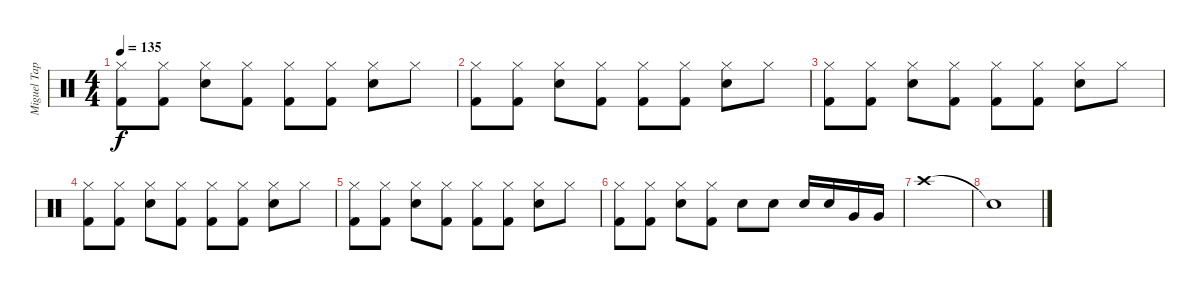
\track ("Miguel Tapia" "Miguel Tap") {instrument percussion}
\staff {score}
\articulation defaults
\ts (4 4)
\tempo 135
\clef neutral
\ks c
("Hi-Hat (closed)" "Kick (hit) 2").8{dy f} ("Hi-Hat (closed)" "Kick (hit) 2").8 ("Hi-Hat (closed)" "Snare (hit) 2").8 ("Hi-Hat (closed)" "Kick (hit) 2").8 ("Hi-Hat (closed)" "Kick (hit) 2").8 ("Hi-Hat (closed)" "Kick (hit) 2").8 ("Hi-Hat (closed)" "Snare (hit) 2").8 "Hi-Hat (closed)".8 |
("Hi-Hat (closed)" "Kick (hit) 2").8 ("Hi-Hat (closed)" "Kick (hit) 2").8 ("Hi-Hat (closed)" "Snare (hit) 2").8 ("Hi-Hat (closed)" "Kick (hit) 2").8 ("Hi-Hat (closed)" "Kick (hit) 2").8 ("Hi-Hat (closed)" "Kick (hit) 2").8 ("Hi-Hat (closed)" "Snare (hit) 2").8 "Hi-Hat (closed)".8 |
("Hi-Hat (closed)" "Kick (hit) 2").8 ("Hi-Hat (closed)" "Kick (hit) 2").8 ("Hi-Hat (closed)" "Snare (hit) 2").8 ("Hi-Hat (closed)" "Kick (hit) 2").8 ("Hi-Hat (closed)" "Kick (hit) 2").8 ("Hi-Hat (closed)" "Kick (hit) 2").8 ("Hi-Hat (closed)" "Snare (hit) 2").8 "Hi-Hat (closed)".8 |
("Hi-Hat (closed)" "Kick (hit) 2").8 ("Hi-Hat (closed)" "Kick (hit) 2").8 ("Hi-Hat (closed)" "Snare (hit) 2").8 ("Hi-Hat (closed)" "Kick (hit) 2").8 ("Hi-Hat (closed)" "Kick (hit) 2").8 ("Hi-Hat (closed)" "Kick (hit) 2").8 ("Hi-Hat (closed)" "Snare (hit) 2").8 "Hi-Hat (closed)".8 |
("Hi-Hat (closed)" "Kick (hit) 2").8 ("Hi-Hat (closed)" "Kick (hit) 2").8 ("Hi-Hat (closed)" "Snare (hit) 2").8 ("Hi-Hat (closed)" "Kick (hit) 2").8 ("Hi-Hat (closed)" "Kick (hit) 2").8 ("Hi-Hat (closed)" "Kick (hit) 2").8 ("Hi-Hat (closed)" "Snare (hit) 2").8 "Hi-Hat (closed)".8 |
("Hi-Hat (closed)" "Kick (hit) 2").8 ("Hi-Hat (closed)" "Kick (hit) 2").8 ("Hi-Hat (closed)" "Snare (hit) 2").8 ("Hi-Hat (closed)" "Kick (hit) 2").8 "Snare (hit) 2".8 "Snare (hit) 2".8 "Snare (hit) 2".16 "Snare (hit) 2".16 "Very Low Tom (hit)".16 "Very Low Tom (hit)".16 |
"Crash high (hit)".1 |
"Snare (hit)"{t}.1
